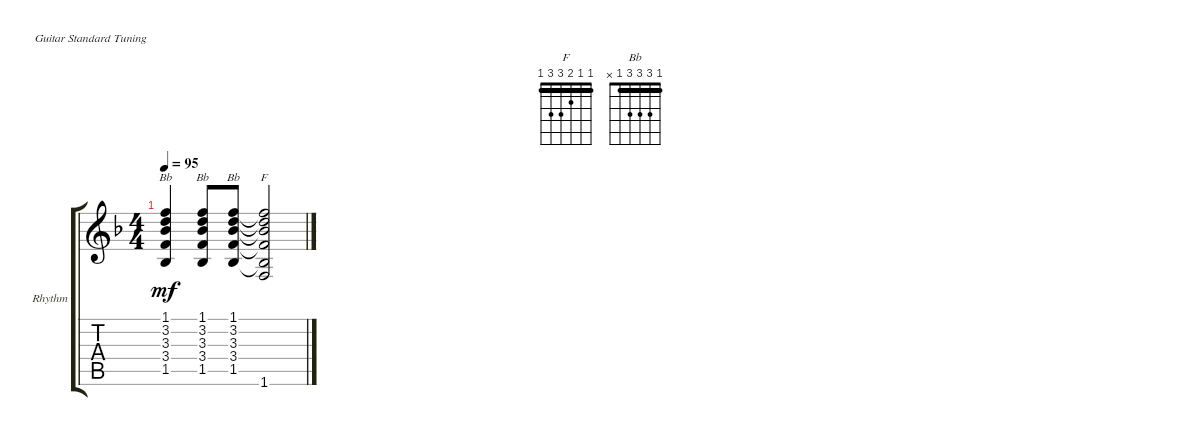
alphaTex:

\defaultSystemsLayout 4
\bracketExtendMode groupsimilarinstruments
\firstSystemTrackNameOrientation horizontal
\otherSystemsTrackNameOrientation horizontal
\track ("John Lennon " "Rhythm") {instrument acousticguitarsteel}
\staff {score tabs}
\tuning (E4 B3 G3 D3 A2 E2)
\chord ("F" 1 1 2 3 3 1) {barre (1 1)}
\chord ("Bb" 1 3 3 3 1 x) {barre 1}
\ts (4 4)
\tempo 95
\clef g2
\ks f
(1.5 3.4 3.3 3.2 1.1).4{ch "Bb" dy mf} (1.5 3.4 3.3 3.2 1.1).8{ch "Bb"} (1.5 3.4 3.3 3.2 1.1).8{ch "Bb"} (1.6 1.5{t} 3.4{t} 3.3{t} 3.2{t} 1.1{t}).2{ch "F"}
